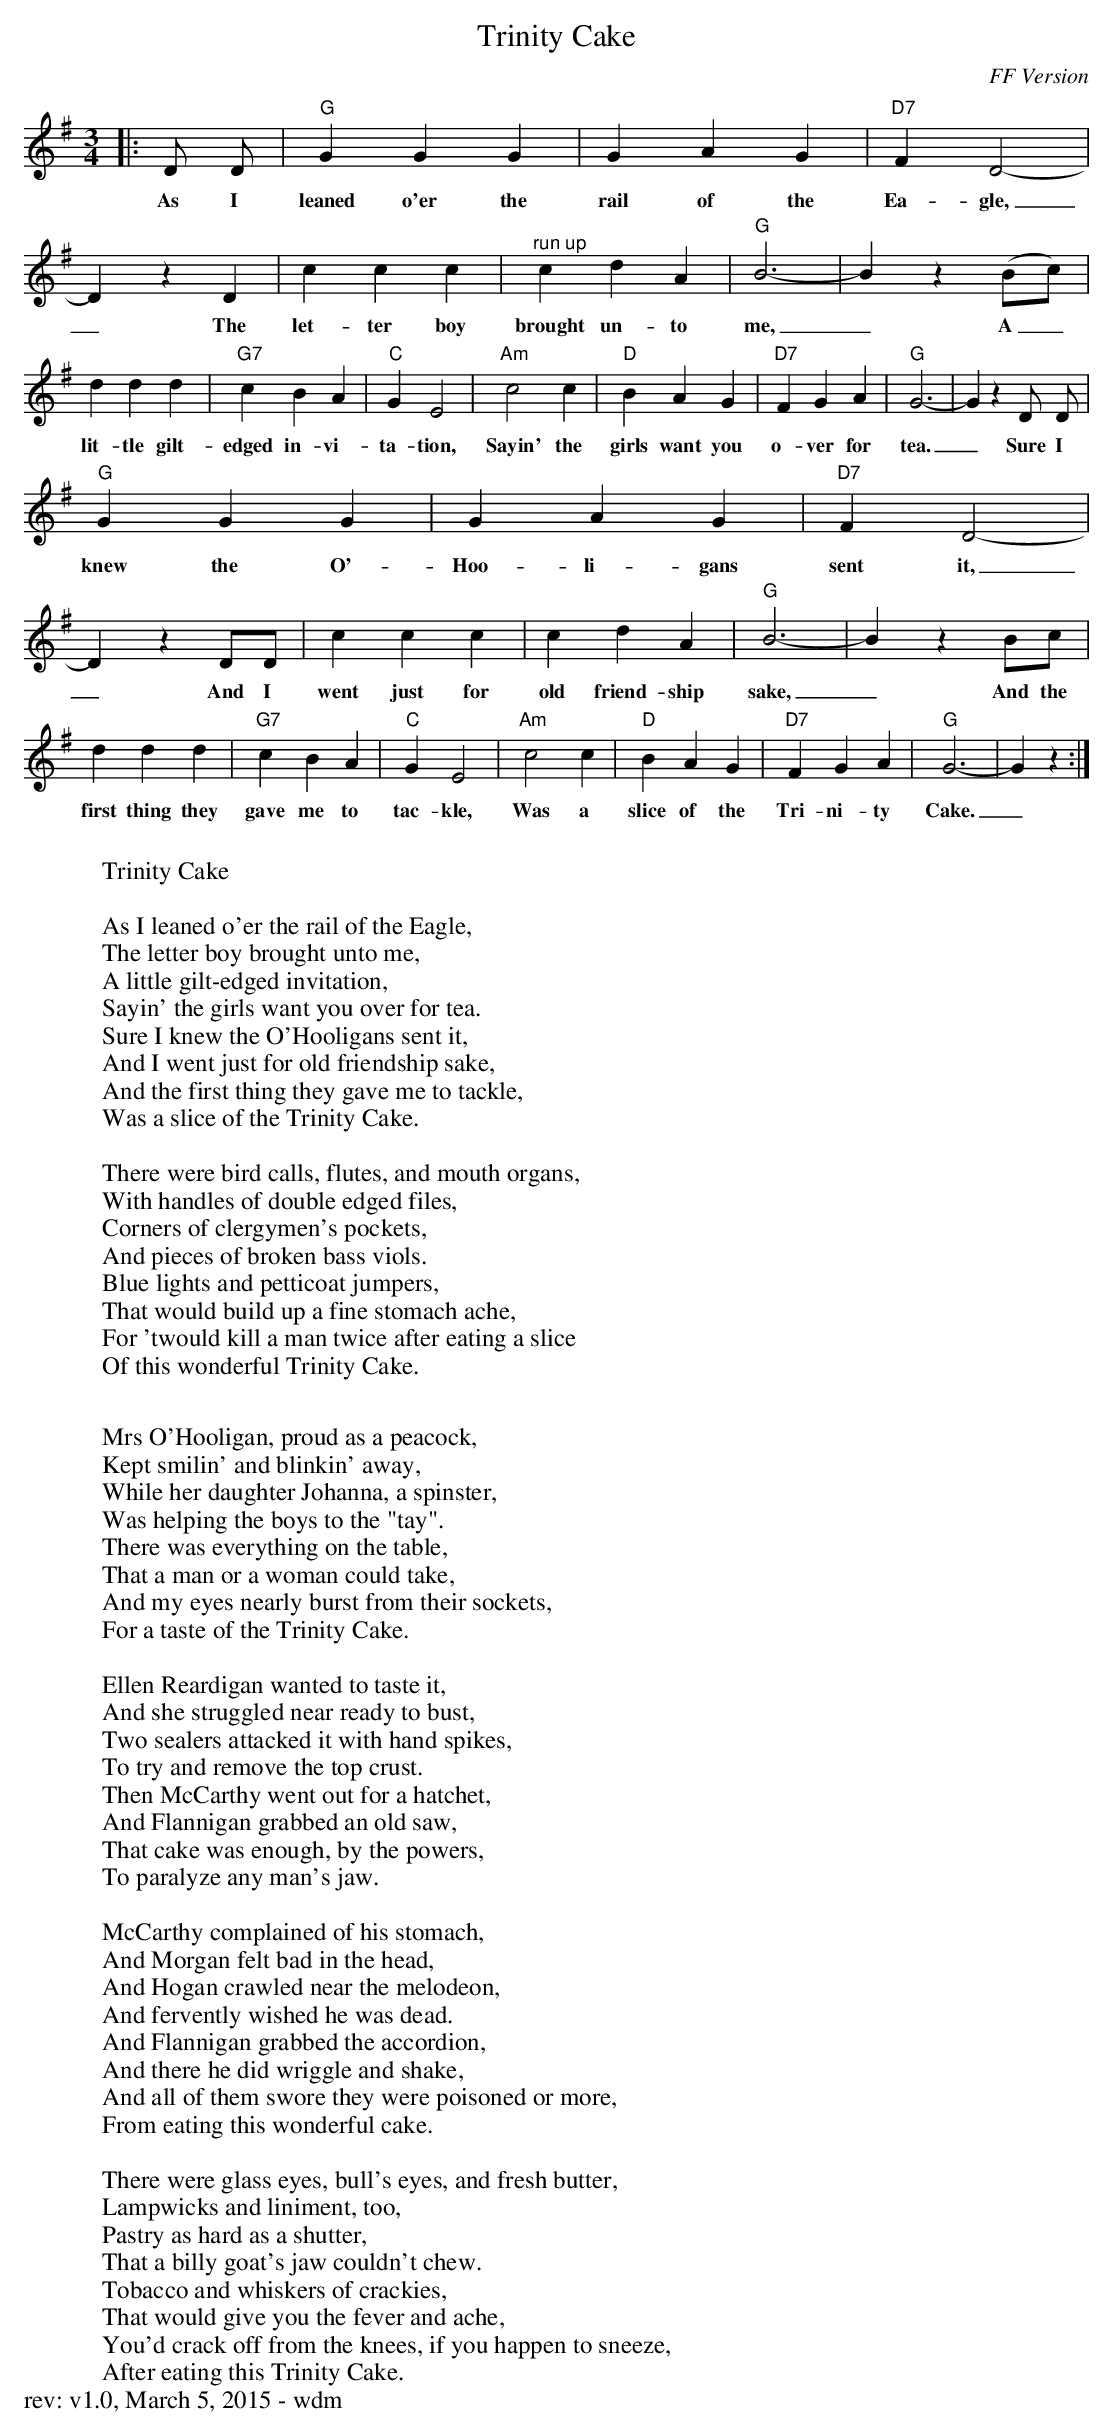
X:1
T: Trinity Cake
M: 3/4
L: 1/4
C:FF Version
K: Gmaj
|: D/2 D/2 |\
w:As I
"G"GGG |       GAG | "D7"FD2- | DzD        |     ccc  | "^run up"cdA | "G"B3- | Bz (B/2c/2) |
w:leaned o'er the rail of the Ea-gle,_ The let-ter boy brought un-to me,_ A_
     ddd | "G7"cBA  | "C"GE2   | "Am"c2 c | "D"BAG |        "D7"FGA | "G"G3- | Gz D/2 D/2|
w:lit-tle gilt-edged in-vi-ta-tion, Sayin' the girls want you o-ver for tea._ Sure I
"G"GGG |       GAG | "D7"FD2- | Dz D/D/  |      ccc  |               cdA | "G"B3- | Bz B/2c/2 |
w:knew the O'-Hoo-li-gans sent it,_ And I went just for old friend-ship sake,_ And the
     ddd | "G7"cBA  | "C"GE2   | "Am"c2 c | "D"BAG |        "D7"FGA | "G"G3- | Gz :|
w:first thing they gave me to tac-kle, Was a slice of the Tri-ni-ty Cake._
W:
W:Trinity Cake
W:
W:As I leaned o'er the rail of the Eagle,
W:The letter boy brought unto me,
W:A little gilt-edged invitation,
W:Sayin' the girls want you over for tea.
W:Sure I knew the O'Hooligans sent it,
W:And I went just for old friendship sake,
W:And the first thing they gave me to tackle,
W:Was a slice of the Trinity Cake.
W:
W:There were bird calls, flutes, and mouth organs,
W:With handles of double edged files,
W:Corners of clergymen's pockets,
W:And pieces of broken bass viols.
W:Blue lights and petticoat jumpers,
W:That would build up a fine stomach ache,
W:For 'twould kill a man twice after eating a slice
W:Of this wonderful Trinity Cake.
W:
W:Mrs O'Hooligan, proud as a peacock,
W:Kept smilin' and blinkin' away,
W:While her daughter Johanna, a spinster,
W:Was helping the boys to the "tay".
W:There was everything on the table,
W:That a man or a woman could take,
W:And my eyes nearly burst from their sockets,
W:For a taste of the Trinity Cake.
W:
W:Ellen Reardigan wanted to taste it,
W:And she struggled near ready to bust,
W:Two sealers attacked it with hand spikes,
W:To try and remove the top crust.
W:Then McCarthy went out for a hatchet,
W:And Flannigan grabbed an old saw,
W:That cake was enough, by the powers,
W:To paralyze any man's jaw.
W:
W:McCarthy complained of his stomach,
W:And Morgan felt bad in the head,
W:And Hogan crawled near the melodeon,
W:And fervently wished he was dead.
W:And Flannigan grabbed the accordion,
W:And there he did wriggle and shake,
W:And all of them swore they were poisoned or more,
W:From eating this wonderful cake.
W:
W:There were glass eyes, bull's eyes, and fresh butter,
W:Lampwicks and liniment, too,
W:Pastry as hard as a shutter,
W:That a billy goat's jaw couldn't chew.
W:Tobacco and whiskers of crackies,
W:That would give you the fever and ache,
W:You'd crack off from the knees, if you happen to sneeze,
W:After eating this Trinity Cake.
